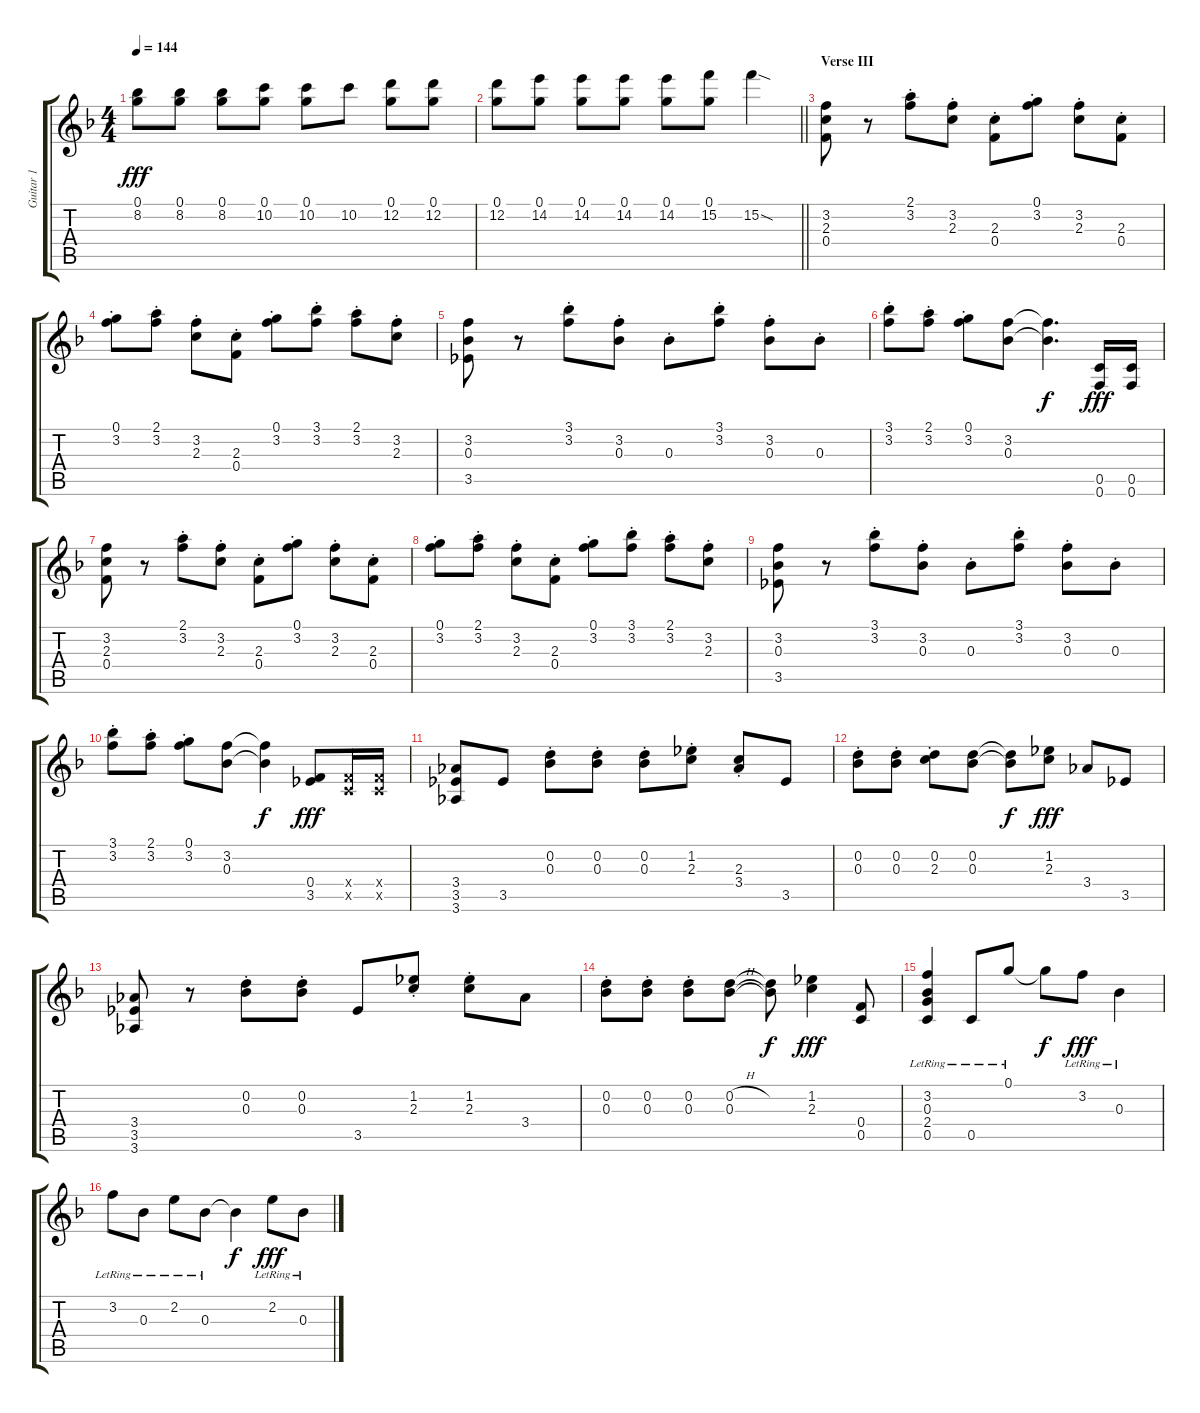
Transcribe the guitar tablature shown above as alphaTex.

\track ("Guitar 1" "Guitar 1") {instrument distortionguitar}
\staff {score tabs}
\tuning (G4 D4 Bb3 F3 C3 F2) {hide}
\ts (4 4)
\tempo 144
\clef g2
\ks f
(0.1 8.2).8{dy fff} (0.1 8.2).8 (0.1 8.2).8 (0.1 10.2).8 (0.1 10.2).8 10.2.8 (0.1 12.2).8 (0.1 12.2).8 |
\barLineRight lightlight
(0.1 12.2).8 (0.1 14.2).8 (0.1 14.2).8 (0.1 14.2).8 (0.1 14.2).8 (0.1 15.2).8 15.2{sod}.4 |
\section ("" "Verse III")
(3.2 2.3 0.4).8 r.8 (2.1{st} 3.2{st}).8 (3.2{st} 2.3{st}).8 (2.3{st} 0.4{st}).8 (0.1{st} 3.2{st}).8 (3.2{st} 2.3{st}).8 (2.3{st} 0.4{st}).8 |
(0.1{st} 3.2{st}).8 (2.1{st} 3.2{st}).8 (3.2{st} 2.3{st}).8 (2.3{st} 0.4{st}).8 (0.1{st} 3.2{st}).8 (3.1{st} 3.2{st}).8 (2.1{st} 3.2{st}).8 (3.2{st} 2.3{st}).8 |
(3.2 0.3 3.5).8 r.8 (3.1{st} 3.2{st}).8 (3.2{st} 0.3{st}).8 0.3{st}.8 (3.1{st} 3.2{st}).8 (3.2{st} 0.3{st}).8 0.3{st}.8 |
(3.1{st} 3.2{st}).8 (2.1{st} 3.2{st}).8 (0.1{st} 3.2{st}).8 (3.2 0.3).8 (3.2{t} 0.3{t}).4{d dy f} (0.5 0.6).16{dy fff} (0.5 0.6).16 |
(3.2 2.3 0.4).8 r.8 (2.1{st} 3.2{st}).8 (3.2{st} 2.3{st}).8 (2.3{st} 0.4{st}).8 (0.1{st} 3.2{st}).8 (3.2{st} 2.3{st}).8 (2.3{st} 0.4{st}).8 |
(0.1{st} 3.2{st}).8 (2.1{st} 3.2{st}).8 (3.2{st} 2.3{st}).8 (2.3{st} 0.4{st}).8 (0.1{st} 3.2{st}).8 (3.1{st} 3.2{st}).8 (2.1{st} 3.2{st}).8 (3.2{st} 2.3{st}).8 |
(3.2 0.3 3.5).8 r.8 (3.1{st} 3.2{st}).8 (3.2{st} 0.3{st}).8 0.3{st}.8 (3.1{st} 3.2{st}).8 (3.2{st} 0.3{st}).8 0.3{st}.8 |
(3.1{st} 3.2{st}).8 (2.1{st} 3.2{st}).8 (0.1{st} 3.2{st}).8 (3.2 0.3).8 (3.2{t} 0.3{t}).4{dy f} (0.4 3.5).8{dy fff} (0.4{x} 0.5{x}).16 (0.4{x} 0.5{x}).16 |
(3.4 3.5 3.6).8 3.5.8 (0.2{st} 0.3{st}).8 (0.2{st} 0.3{st}).8 (0.2{st} 0.3{st}).8 (1.2{st} 2.3{st}).8 (2.3{st} 3.4{st}).8 3.5.8 |
(0.2{st} 0.3{st}).8 (0.2{st} 0.3{st}).8 (0.2{st} 2.3{st}).8 (0.2 0.3).8 (0.2{t} 0.3{t}).8{dy f} (1.2 2.3).8{dy fff} 3.4.8 3.5.8 |
(3.4 3.5 3.6).8 r.8 (0.2{st} 0.3{st}).8 (0.2{st} 0.3{st}).8 3.5.8 (1.2{st} 2.3{st}).8 (1.2{st} 2.3{st}).8 3.4.8 |
(0.2{st} 0.3{st}).8 (0.2{st} 0.3{st}).8 (0.2{st} 0.3{st}).8 (0.2{h} 0.3{h}).8 (0.2{t} 0.3{t}).8{dy f} (1.2 2.3).4{dy fff} (0.4 0.5).8 |
(3.2{lr} 0.3{lr} 2.4{lr} 0.5{lr}).4 0.5{lr}.8 0.1{lr}.8 0.1{t}.8{dy f} 3.2{lr}.8{dy fff} 0.3{lr}.4 |
3.2{lr}.8 0.3{lr}.8 2.2{lr}.8 0.3{lr}.8 0.3{t}.4{dy f} 2.2{lr}.8{dy fff} 0.3{lr}.8
